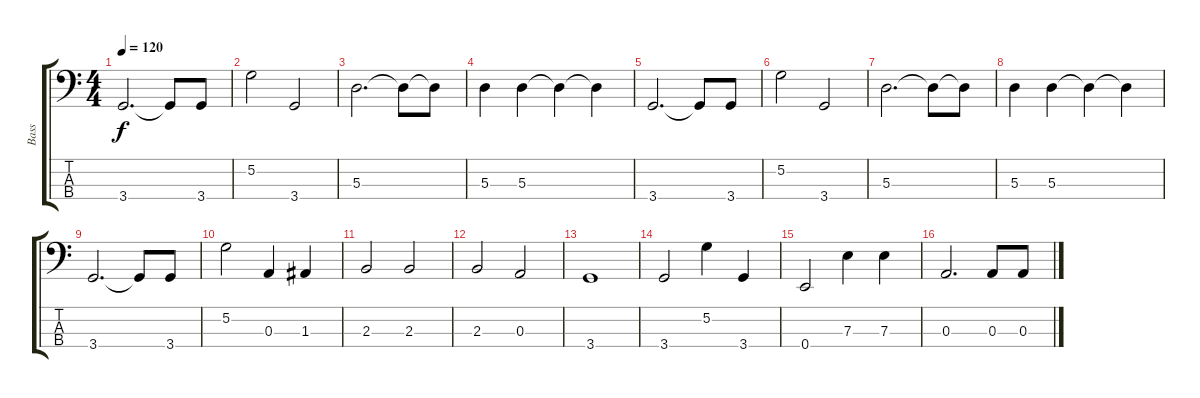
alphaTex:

\track ("Bass" "Bass") {instrument electricbassfinger}
\staff {score tabs}
\tuning (G2 D2 A1 E1) {hide}
\ts (4 4)
\tempo 120
\clef f4
\ks c
3.4.2{d dy f} 3.4{t}.8 3.4.8 |
5.2.2 3.4.2 |
5.3.2{d volume 10} 5.3{t}.8 5.3{t}.8 |
5.3.4 5.3.4 5.3{t}.4 5.3{t}.4 |
3.4.2{d} 3.4{t}.8 3.4.8 |
5.2.2 3.4.2 |
5.3.2{d volume 10} 5.3{t}.8 5.3{t}.8 |
5.3.4 5.3.4 5.3{t}.4 5.3{t}.4 |
3.4.2{d} 3.4{t}.8 3.4.8 |
5.2.2 0.3.4 1.3.4 |
2.3.2 2.3.2 |
2.3.2 0.3.2 |
3.4.1 |
3.4.2 5.2.4 3.4.4 |
0.4.2 7.3.4 7.3.4 |
0.3.2{d} 0.3.8 0.3.8
